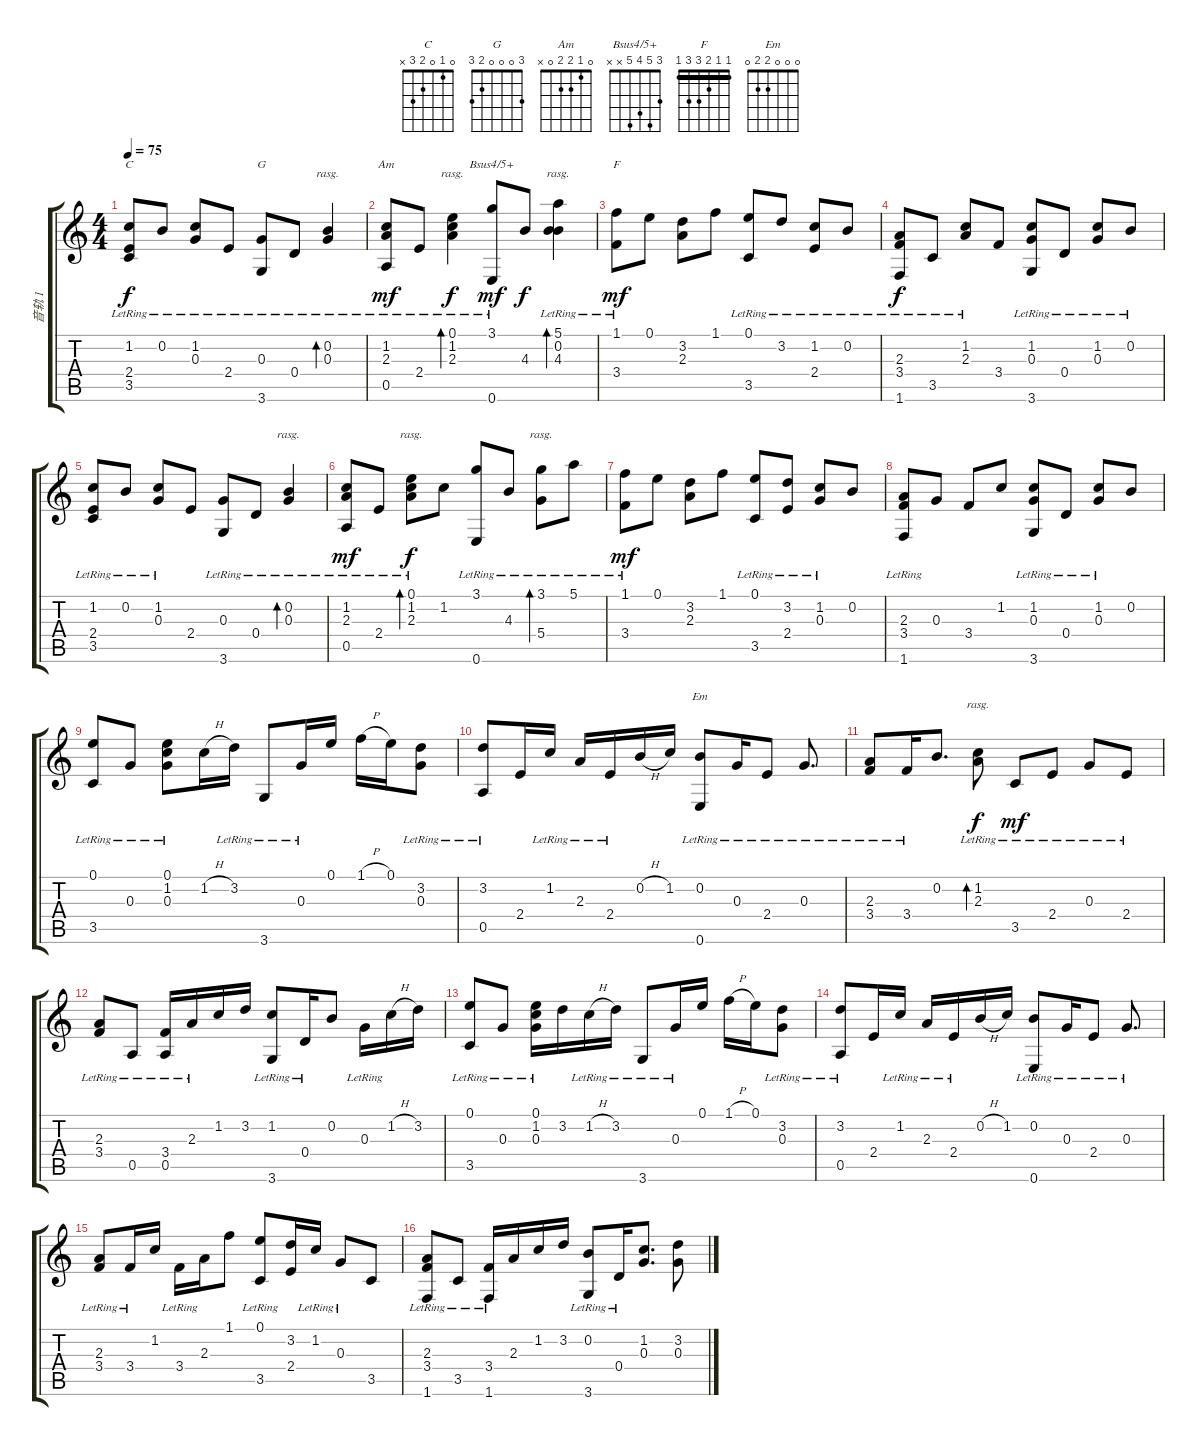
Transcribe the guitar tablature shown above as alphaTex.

\track ("音轨 1" "音轨 1") {instrument acousticguitarsteel}
\staff {score tabs}
\tuning (E4 B3 G3 D3 A2 E2) {hide}
\chord ("C" 0 1 0 2 3 x)
\chord ("G" 3 0 0 0 2 3)
\chord ("Am" 0 1 2 2 0 x)
\chord ("Bsus4/5+" 3 5 4 5 x x)
\chord ("F" 1 1 2 3 3 1) {barre 1}
\chord ("Em" 0 0 0 2 2 0)
\ts (4 4)
\tempo 75
\clef g2
\ks c
(1.2{lr} 2.4{lr} 3.5{lr}).8{ch "C" dy f} 0.2{lr}.8 (1.2{lr} 0.3{lr}).8 2.4{lr}.8 (0.3{lr} 3.6{lr}).8{ch "G"} 0.4{lr}.8 (0.2{lr} 0.3{lr}).4{bd 480 rasg ii} |
(1.2{lr} 2.3{lr} 0.5{lr}).8{ch "Am" dy mf} 2.4{lr}.8 (0.1 1.2{lr} 2.3{lr}).4{bd 480 rasg ii dy f} (3.1{lr} 0.6{lr}).8{ch "Bsus4/5+" dy mf} 4.3.8{dy f} (5.1 0.2{lr} 4.3{lr}).4{bd 480 rasg ii} |
(1.1 3.4{lr}).8{ch "F" dy mf} 0.1.8 (3.2 2.3).8 1.1.8 (0.1{lr} 3.5{lr}).8 3.2{lr}.8 (1.2{lr} 2.4{lr}).8 0.2{lr}.8 |
(2.3{lr} 3.4{lr} 1.6{lr}).8{dy f} 3.5{lr}.8 (1.2{lr} 2.3{lr}).8 3.4.8 (1.2{lr} 0.3{lr} 3.6{lr}).8 0.4{lr}.8 (1.2{lr} 0.3{lr}).8 0.2{lr}.8 |
(1.2{lr} 2.4{lr} 3.5{lr}).8 0.2{lr}.8 (1.2{lr} 0.3{lr}).8 2.4.8 (0.3{lr} 3.6{lr}).8 0.4{lr}.8 (0.2{lr} 0.3).4{bd 480 rasg ii} |
(1.2{lr} 2.3{lr} 0.5{lr}).8{dy mf} 2.4{lr}.8 (0.1 1.2{lr} 2.3).8{bd 480 rasg ii dy f} 1.2.8 (3.1{lr} 0.6{lr}).8 4.3{lr}.8 (3.1 5.4{lr}).8{bd 480 rasg ii} 5.1{lr}.8 |
(1.1 3.4{lr}).8{dy mf} 0.1.8 (3.2 2.3).8 1.1.8 (0.1{lr} 3.5{lr}).8 (3.2{lr} 2.4).8 (1.2{lr} 0.3).8 0.2.8 |
(2.3 3.4{lr} 1.6{lr}).8 0.3.8 3.4.8 1.2.8 (1.2{lr} 0.3{lr} 3.6{lr}).8 0.4{lr}.8 (1.2{lr} 0.3{lr}).8 0.2.8 |
(0.1{lr} 3.5{lr}).8 0.3{lr}.8 (0.1{lr} 1.2{lr} 0.3{lr}).8 1.2{h}.16 3.2{lr}.16 3.6{lr}.8 0.3{lr}.16 0.1.16 1.1{h}.16 0.1.16 (3.2{lr} 0.3{lr}).8 |
(3.2 0.5{lr}).8 2.4.16 1.2{lr}.16 2.3{lr}.16 2.4{lr}.16 0.2{h}.16 1.2.16 (0.2{lr} 0.6{lr}).8{ch "Em"} 0.3{lr}.16 2.4{lr}.8 0.3{lr}.8{d} |
(2.3{lr} 3.4).8 3.4{lr}.16 0.2.8{d} (1.2{lr} 2.3{lr}).8{bd 480 rasg ii dy f} 3.5{lr}.8{dy mf} 2.4{lr}.8 0.3{lr}.8 2.4{lr}.8 |
(2.3{lr} 3.4{lr}).8 0.5{lr}.8 (3.4{lr} 0.5{lr}).16 2.3{lr}.16 1.2.16 3.2.16 (1.2 3.6{lr}).8 0.4{lr}.16 0.2.8 0.3{lr}.16 1.2{h}.16 3.2.16 |
(0.1{lr} 3.5{lr}).8 0.3{lr}.8 (0.1{lr} 1.2{lr} 0.3{lr}).16 3.2.16 1.2{h lr}.16 3.2{lr}.16 3.6{lr}.8 0.3{lr}.16 0.1.16 1.1{h}.16 0.1.16 (3.2{lr} 0.3{lr}).8 |
(3.2 0.5{lr}).8 2.4.16 1.2{lr}.16 2.3{lr}.16 2.4{lr}.16 0.2{h}.16 1.2.16 (0.2{lr} 0.6{lr}).8 0.3{lr}.16 2.4{lr}.8 0.3{lr}.8{d} |
(2.3{lr} 3.4{lr}).8 3.4{lr}.16 1.2.16 3.4{lr}.16 2.3.16 1.1.8 (0.1{lr} 3.5{lr}).8 (3.2 2.4).16 1.2{lr}.16 0.3{lr}.8 3.5.8 |
(2.3{lr} 3.4 1.6{lr}).8 3.5{lr}.8 (3.4 1.6{lr}).16 2.3.16 1.2.16 3.2.16 (0.2 3.6{lr}).8 0.4{lr}.16 (1.2 0.3).8{d} (3.2 0.3).8
